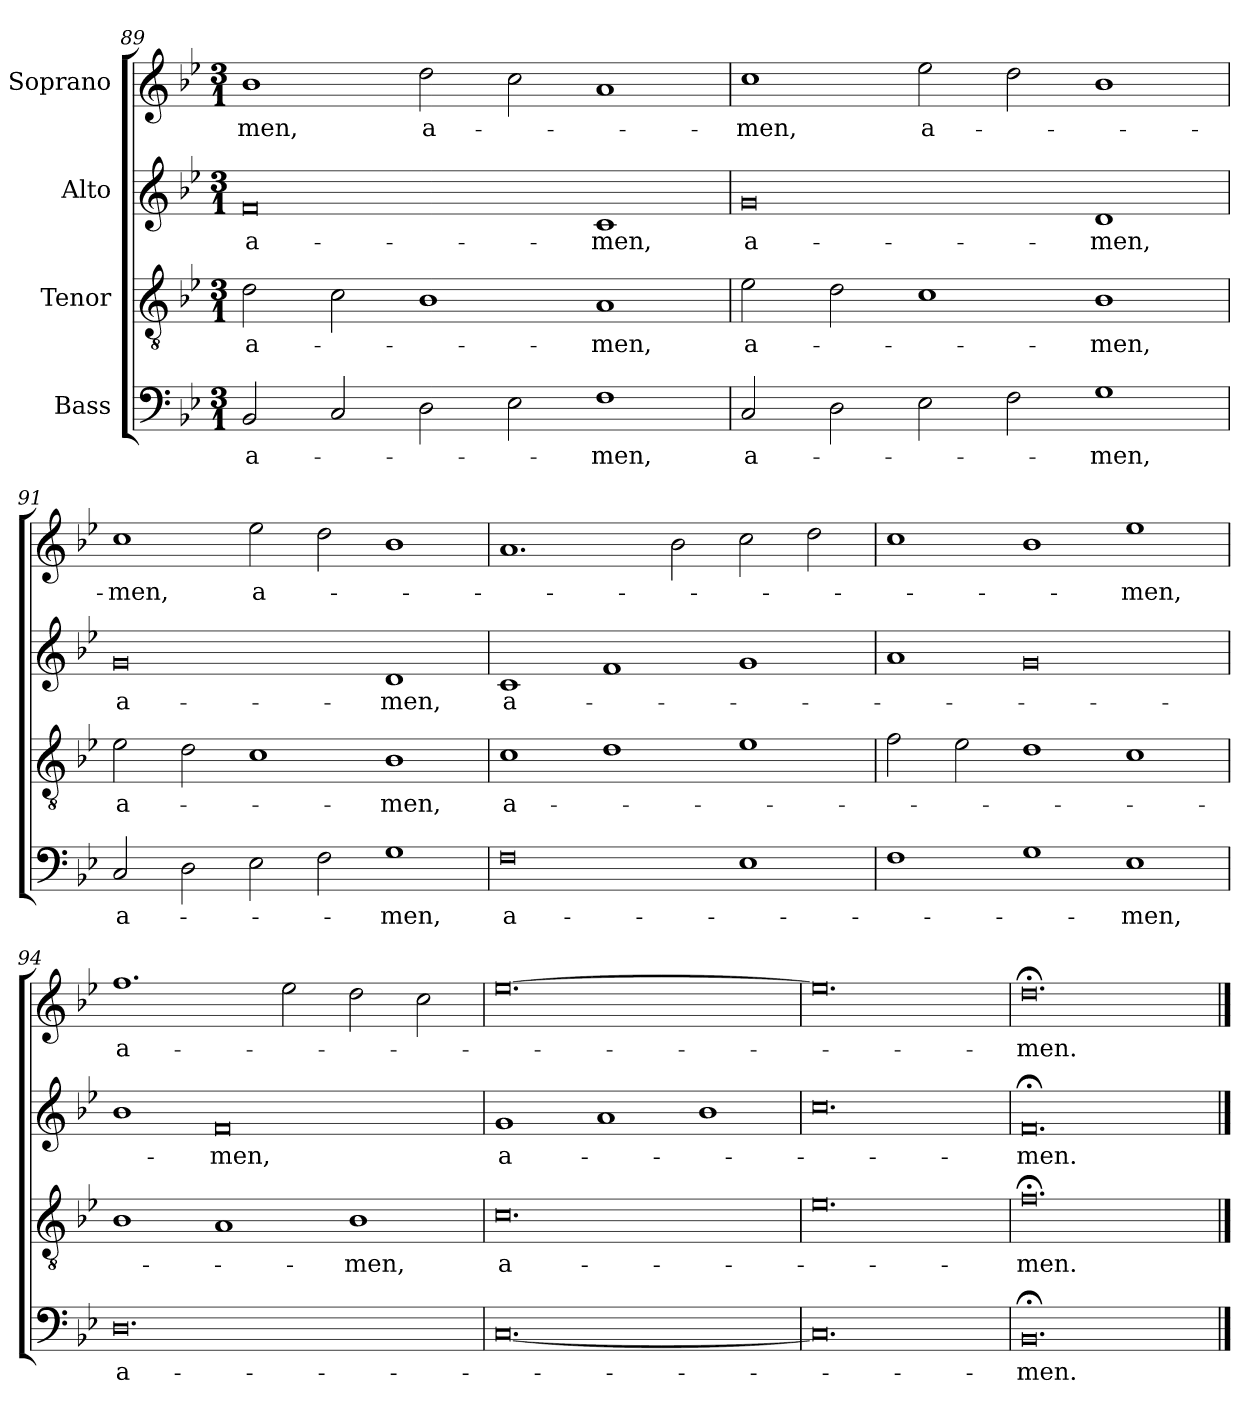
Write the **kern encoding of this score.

**kern	**text	**kern	**text	**kern	**text	**kern	**text
*part4	*part4	*part3	*part3	*part2	*part2	*part1	*part1
*staff4	*staff4	*staff3	*staff3	*staff2	*staff2	*staff1	*staff1
*I"Bass	*	*I"Tenor	*	*I"Alto	*	*I"Soprano	*
*clefF4	*	*clefGv2	*	*clefG2	*	*clefG2	*
*k[b-e-]	*	*k[b-e-]	*	*k[b-e-]	*	*k[b-e-]	*
*B-:	*	*B-:	*	*B-:	*	*B-:	*
*M3/1	*	*M3/1	*	*M3/1	*	*M3/1	*
=89	=89	=89	=89	=89	=89	=89	=89
!	!LO:LY:b	!	!LO:LY:b	!	!LO:LY:b	!	!LO:LY:b
2BB-/	a-	2d\	a-	0f	a-	1b-	-men,
2C/	.	2c\	.	.	.	.	.
!	!	!	!	!	!	!	!LO:LY:b
2D\	.	1B-	.	.	.	2dd\	a-
2E-\	.	.	.	.	.	2cc\	.
!	!LO:LY:b	!	!LO:LY:b	!	!LO:LY:b	!	!
1F	-men,	1A	-men,	1c	-men,	1a	.
=90	=90	=90	=90	=90	=90	=90	=90
!	!LO:LY:b	!	!LO:LY:b	!	!LO:LY:b	!	!LO:LY:b
2C/	a-	2e-\	a-	0g	a-	1cc	-men,
2D\	.	2d\	.	.	.	.	.
!	!	!	!	!	!	!	!LO:LY:b
2E-\	.	1c	.	.	.	2ee-\	a-
2F\	.	.	.	.	.	2dd\	.
!	!LO:LY:b	!	!LO:LY:b	!	!LO:LY:b	!	!
1G	-men,	1B-	-men,	1d	-men,	1b-	.
!!LO:PB:g=z
=91	=91	=91	=91	=91	=91	=91	=91
!	!LO:LY:b	!	!LO:LY:b	!	!LO:LY:b	!	!LO:LY:b
2C/	a-	2e-\	a-	0g	a-	1cc	-men,
2D\	.	2d\	.	.	.	.	.
!	!	!	!	!	!	!	!LO:LY:b
2E-\	.	1c	.	.	.	2ee-\	a-
2F\	.	.	.	.	.	2dd\	.
!	!LO:LY:b	!	!LO:LY:b	!	!LO:LY:b	!	!
1G	-men,	1B-	-men,	1d	-men,	1b-	.
=92	=92	=92	=92	=92	=92	=92	=92
!	!LO:LY:b	!	!LO:LY:b	!	!LO:LY:b	!	!
0F	a-	1c	a-	1c	a-	1.a	.
.	.	1d	.	1f	.	.	.
.	.	.	.	.	.	2b-\	.
1E-	.	1e-	.	1g	.	2cc\	.
.	.	.	.	.	.	2dd\	.
=93	=93	=93	=93	=93	=93	=93	=93
1F	.	2f\	.	1a	.	1cc	.
.	.	2e-\	.	.	.	.	.
1G	.	1d	.	0g	.	1b-	.
!	!LO:LY:b	!	!	!	!	!	!LO:LY:b
1E-	-men,	1c	.	.	.	1ee-	-men,
=94	=94	=94	=94	=94	=94	=94	=94
!	!LO:LY:b	!	!	!	!	!	!LO:LY:b
0.D	a-	1B-	.	1b-	.	1.ff	a-
!	!	!	!	!	!LO:LY:b	!	!
.	.	1A	.	0f	-men,	.	.
.	.	.	.	.	.	2ee-\	.
!	!	!	!LO:LY:b	!	!	!	!
.	.	1B-	-men,	.	.	2dd\	.
.	.	.	.	.	.	2cc\	.
=95	=95	=95	=95	=95	=95	=95	=95
!	!	!	!LO:LY:b	!	!LO:LY:b	!	!
[0.C	.	0.c	a-	1g	a-	[0.ee-	.
.	.	.	.	1a	.	.	.
.	.	.	.	1b-	.	.	.
!!LO:LB:g=z
=96	=96	=96	=96	=96	=96	=96	=96
0.C]	.	0.e-	.	0.cc	.	0.ee-]	.
=97	=97	=97	=97	=97	=97	=97	=97
!	!LO:LY:b	!	!LO:LY:b	!	!LO:LY:b	!	!LO:LY:b
0.BB-;<	-men.	0.f;<	-men.	0.f;<	-men.	0.dd;<	-men.
==	==	==	==	==	==	==	==
*-	*-	*-	*-	*-	*-	*-	*-
